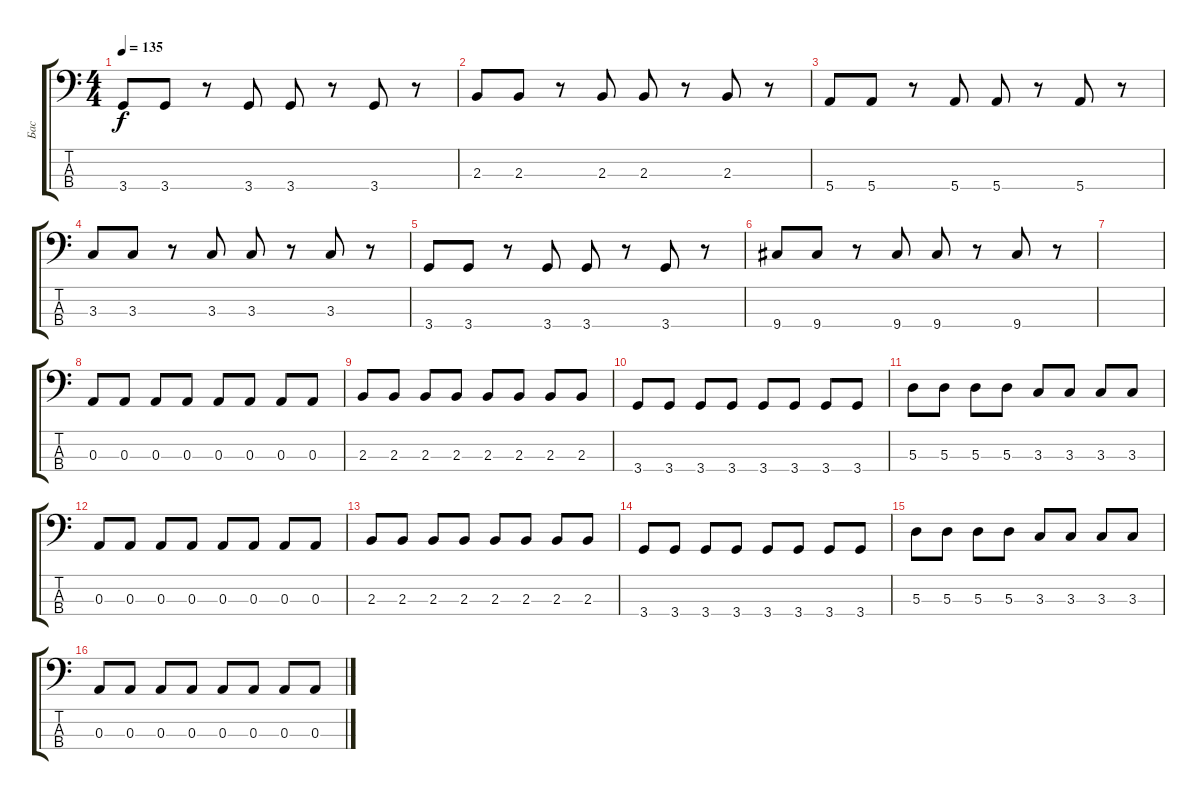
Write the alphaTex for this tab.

\track ("Бас" "Бас") {instrument electricbassfinger}
\staff {score tabs}
\tuning (G2 D2 A1 E1) {hide}
\ts (4 4)
\tempo 135
\clef f4
\ks c
3.4.8{dy f} 3.4.8 r.8 3.4.8 3.4.8 r.8 3.4.8 r.8 |
2.3.8 2.3.8 r.8 2.3.8 2.3.8 r.8 2.3.8 r.8 |
5.4.8 5.4.8 r.8 5.4.8 5.4.8 r.8 5.4.8 r.8 |
3.3.8 3.3.8 r.8 3.3.8 3.3.8 r.8 3.3.8 r.8 |
3.4.8 3.4.8 r.8 3.4.8 3.4.8 r.8 3.4.8 r.8 |
9.4.8 9.4.8 r.8 9.4.8 9.4.8 r.8 9.4.8 r.8 |
|
0.3.8 0.3.8 0.3.8 0.3.8 0.3.8 0.3.8 0.3.8 0.3.8 |
2.3.8 2.3.8 2.3.8 2.3.8 2.3.8 2.3.8 2.3.8 2.3.8 |
3.4.8 3.4.8 3.4.8 3.4.8 3.4.8 3.4.8 3.4.8 3.4.8 |
5.3.8 5.3.8 5.3.8 5.3.8 3.3.8 3.3.8 3.3.8 3.3.8 |
0.3.8 0.3.8 0.3.8 0.3.8 0.3.8 0.3.8 0.3.8 0.3.8 |
2.3.8 2.3.8 2.3.8 2.3.8 2.3.8 2.3.8 2.3.8 2.3.8 |
3.4.8 3.4.8 3.4.8 3.4.8 3.4.8 3.4.8 3.4.8 3.4.8 |
5.3.8 5.3.8 5.3.8 5.3.8 3.3.8 3.3.8 3.3.8 3.3.8 |
0.3.8 0.3.8 0.3.8 0.3.8 0.3.8 0.3.8 0.3.8 0.3.8
